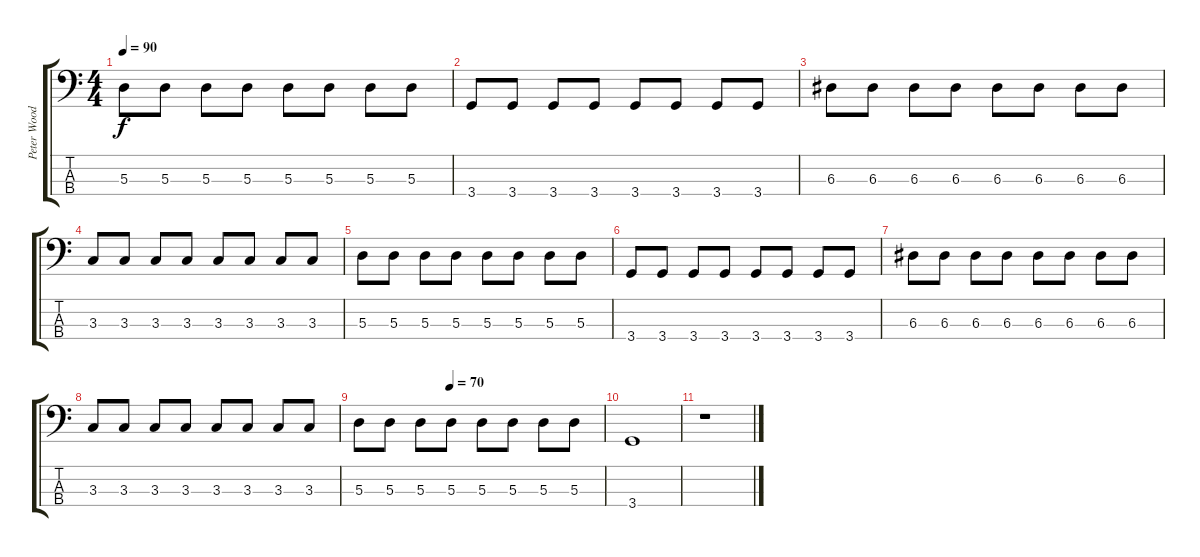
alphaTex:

\track ("Peter Woodrobe" "Peter Wood") {instrument electricbassfinger}
\staff {score tabs}
\tuning (G2 D2 A1 E1) {hide}
\ts (4 4)
\tempo 90
\clef f4
\ks c
5.3.8{dy f} 5.3.8 5.3.8 5.3.8 5.3.8 5.3.8 5.3.8 5.3.8 |
3.4.8 3.4.8 3.4.8 3.4.8 3.4.8 3.4.8 3.4.8 3.4.8 |
6.3.8 6.3.8 6.3.8 6.3.8 6.3.8 6.3.8 6.3.8 6.3.8 |
3.3.8 3.3.8 3.3.8 3.3.8 3.3.8 3.3.8 3.3.8 3.3.8 |
5.3.8 5.3.8 5.3.8 5.3.8 5.3.8 5.3.8 5.3.8 5.3.8 |
3.4.8 3.4.8 3.4.8 3.4.8 3.4.8 3.4.8 3.4.8 3.4.8 |
6.3.8 6.3.8 6.3.8 6.3.8 6.3.8 6.3.8 6.3.8 6.3.8 |
3.3.8 3.3.8 3.3.8 3.3.8 3.3.8 3.3.8 3.3.8 3.3.8 |
\tempo (70 0.375)
5.3.8 5.3.8 5.3.8 5.3.8 5.3.8 5.3.8 5.3.8 5.3.8 |
3.4.1 |
r.1
